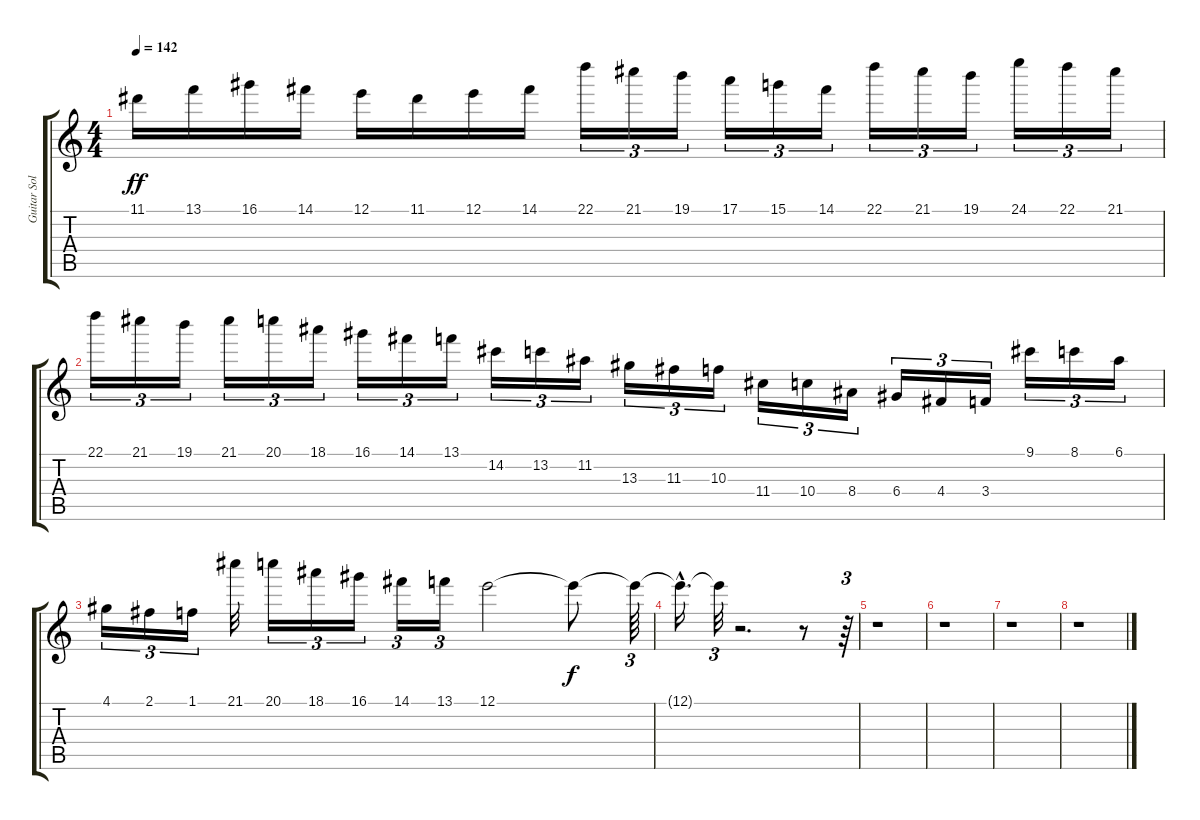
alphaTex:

\track ("Guitar Solo" "Guitar Sol") {instrument distortionguitar}
\staff {score tabs}
\tuning (E4 B3 G3 D3 A2 E2) {hide}
\ts (4 4)
\tempo 142
\clef g2
\ks c
11.1.16{dy ff} 13.1.16 16.1.16 14.1.16 12.1.16 11.1.16 12.1.16 14.1.16 22.1.16{tu (3 2)} 21.1.16{tu (3 2)} 19.1.16{tu (3 2)} 17.1.16{tu (3 2)} 15.1.16{tu (3 2)} 14.1.16{tu (3 2)} 22.1.16{tu (3 2)} 21.1.16{tu (3 2)} 19.1.16{tu (3 2)} 24.1.16{tu (3 2)} 22.1.16{tu (3 2)} 21.1.16{tu (3 2)} |
22.1.16{tu (3 2)} 21.1.16{tu (3 2)} 19.1.16{tu (3 2)} 21.1.16{tu (3 2)} 20.1.16{tu (3 2)} 18.1.16{tu (3 2)} 16.1.16{tu (3 2)} 14.1.16{tu (3 2)} 13.1.16{tu (3 2)} 14.2.16{tu (3 2)} 13.2.16{tu (3 2)} 11.2.16{tu (3 2)} 13.3.16{tu (3 2)} 11.3.16{tu (3 2)} 10.3.16{tu (3 2)} 11.4.16{tu (3 2)} 10.4.16{tu (3 2)} 8.4.16{tu (3 2)} 6.4.16{tu (3 2)} 4.4.16{tu (3 2)} 3.4.16{tu (3 2)} 9.1.16{tu (3 2)} 8.1.16{tu (3 2)} 6.1.16{tu (3 2)} |
4.1.16{tu (3 2)} 2.1.16{tu (3 2)} 1.1.16{tu (3 2)} 21.1.32 20.1.16{tu (3 2)} 18.1.16{tu (3 2)} 16.1.16{tu (3 2)} 14.1.16{tu (3 2)} 13.1.16{tu (3 2)} 12.1.2 12.1{t}.8{dy f} 12.1{t}.64{tu (3 2)} |
12.1{hac t}.16{d} 12.1{t}.32{tu (3 2)} r.2{d} r.8 r.64{tu (3 2)} |
r.1 |
r.1 |
r.1 |
r.1
